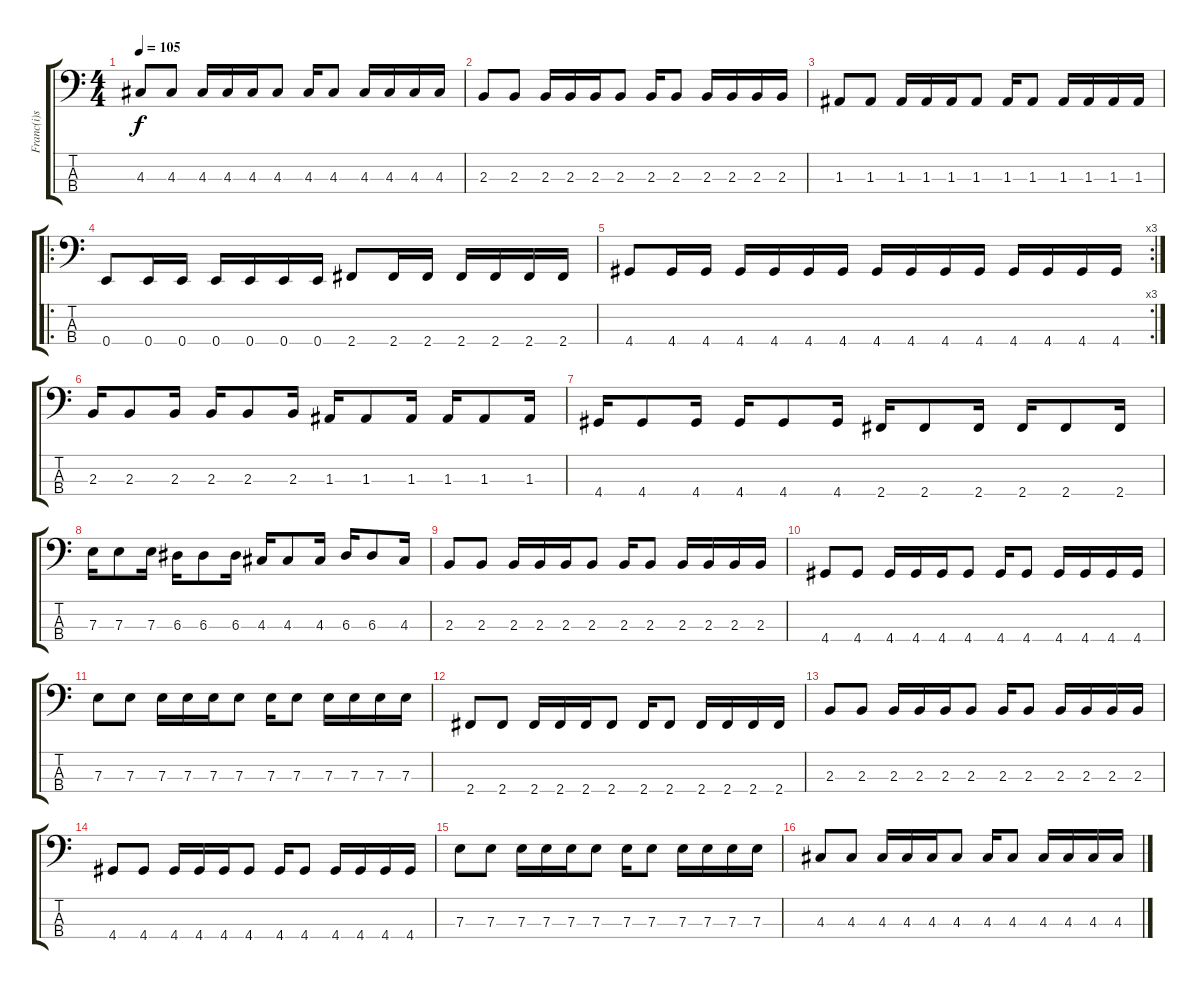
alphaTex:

\track ("Franc(i)s Mab(u)tte" "Franc(i)s ") {instrument electricbassfinger}
\staff {score tabs}
\tuning (G2 D2 A1 E1) {hide}
\ts (4 4)
\tempo 105
\clef f4
\ks c
4.3.8{dy f} 4.3.8 4.3.16 4.3.16 4.3.16 4.3.8 4.3.16 4.3.8 4.3.16 4.3.16 4.3.16 4.3.16 |
2.3.8 2.3.8 2.3.16 2.3.16 2.3.16 2.3.8 2.3.16 2.3.8 2.3.16 2.3.16 2.3.16 2.3.16 |
1.3.8 1.3.8 1.3.16 1.3.16 1.3.16 1.3.8 1.3.16 1.3.8 1.3.16 1.3.16 1.3.16 1.3.16 |
\ro
0.4.8 0.4.16 0.4.16 0.4.16 0.4.16 0.4.16 0.4.16 2.4.8 2.4.16 2.4.16 2.4.16 2.4.16 2.4.16 2.4.16 |
\rc 3
4.4.8 4.4.16 4.4.16 4.4.16 4.4.16 4.4.16 4.4.16 4.4.16 4.4.16 4.4.16 4.4.16 4.4.16 4.4.16 4.4.16 4.4.16 |
2.3.16 2.3.8 2.3.16 2.3.16 2.3.8 2.3.16 1.3.16 1.3.8 1.3.16 1.3.16 1.3.8 1.3.16 |
4.4.16 4.4.8 4.4.16 4.4.16 4.4.8 4.4.16 2.4.16 2.4.8 2.4.16 2.4.16 2.4.8 2.4.16 |
7.3.16 7.3.8 7.3.16 6.3.16 6.3.8 6.3.16 4.3.16 4.3.8 4.3.16 6.3.16 6.3.8 4.3.16 |
2.3.8 2.3.8 2.3.16 2.3.16 2.3.16 2.3.8 2.3.16 2.3.8 2.3.16 2.3.16 2.3.16 2.3.16 |
4.4.8 4.4.8 4.4.16 4.4.16 4.4.16 4.4.8 4.4.16 4.4.8 4.4.16 4.4.16 4.4.16 4.4.16 |
7.3.8 7.3.8 7.3.16 7.3.16 7.3.16 7.3.8 7.3.16 7.3.8 7.3.16 7.3.16 7.3.16 7.3.16 |
2.4.8 2.4.8 2.4.16 2.4.16 2.4.16 2.4.8 2.4.16 2.4.8 2.4.16 2.4.16 2.4.16 2.4.16 |
2.3.8 2.3.8 2.3.16 2.3.16 2.3.16 2.3.8 2.3.16 2.3.8 2.3.16 2.3.16 2.3.16 2.3.16 |
4.4.8 4.4.8 4.4.16 4.4.16 4.4.16 4.4.8 4.4.16 4.4.8 4.4.16 4.4.16 4.4.16 4.4.16 |
7.3.8 7.3.8 7.3.16 7.3.16 7.3.16 7.3.8 7.3.16 7.3.8 7.3.16 7.3.16 7.3.16 7.3.16 |
4.3.8 4.3.8 4.3.16 4.3.16 4.3.16 4.3.8 4.3.16 4.3.8 4.3.16 4.3.16 4.3.16 4.3.16
